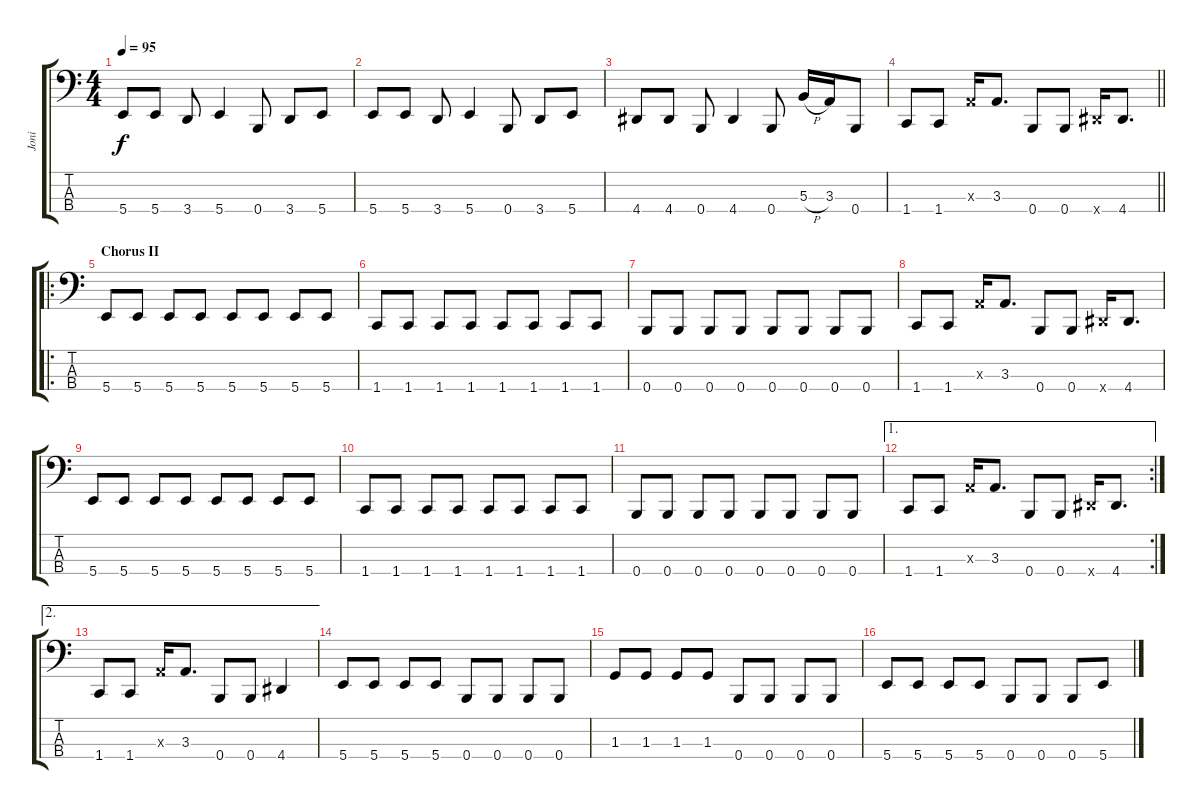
\track ("Joni" "Joni") {instrument electricbassfinger}
\staff {score tabs}
\tuning (E2 B1 Gb1 B0) {hide}
\ts (4 4)
\tempo 95
\clef f4
\ks c
5.4.8{dy f} 5.4.8 3.4.8 5.4.4 0.4.8 3.4.8 5.4.8 |
5.4.8 5.4.8 3.4.8 5.4.4 0.4.8 3.4.8 5.4.8 |
4.4.8 4.4.8 0.4.8 4.4.4 0.4.8 5.3{h}.16 3.3.16 0.4.8 |
\barLineRight lightlight
1.4.8 1.4.8 3.3{x}.16 3.3.8{d} 0.4.8 0.4.8 4.4{x}.16 4.4.8{d} |
\ro
\section ("" "Chorus II")
5.4.8 5.4.8 5.4.8 5.4.8 5.4.8 5.4.8 5.4.8 5.4.8 |
1.4.8 1.4.8 1.4.8 1.4.8 1.4.8 1.4.8 1.4.8 1.4.8 |
0.4.8 0.4.8 0.4.8 0.4.8 0.4.8 0.4.8 0.4.8 0.4.8 |
1.4.8 1.4.8 3.3{x}.16 3.3.8{d} 0.4.8 0.4.8 4.4{x}.16 4.4.8{d} |
5.4.8 5.4.8 5.4.8 5.4.8 5.4.8 5.4.8 5.4.8 5.4.8 |
1.4.8 1.4.8 1.4.8 1.4.8 1.4.8 1.4.8 1.4.8 1.4.8 |
0.4.8 0.4.8 0.4.8 0.4.8 0.4.8 0.4.8 0.4.8 0.4.8 |
\ae 1
\rc 2
1.4.8 1.4.8 3.3{x}.16 3.3.8{d} 0.4.8 0.4.8 4.4{x}.16 4.4.8{d} |
\ae 2
1.4.8 1.4.8 3.3{x}.16 3.3.8{d} 0.4.8 0.4.8 4.4.4 |
5.4.8 5.4.8 5.4.8 5.4.8 0.4.8 0.4.8 0.4.8 0.4.8 |
1.3.8 1.3.8 1.3.8 1.3.8 0.4.8 0.4.8 0.4.8 0.4.8 |
5.4.8 5.4.8 5.4.8 5.4.8 0.4.8 0.4.8 0.4.8 5.4.8
